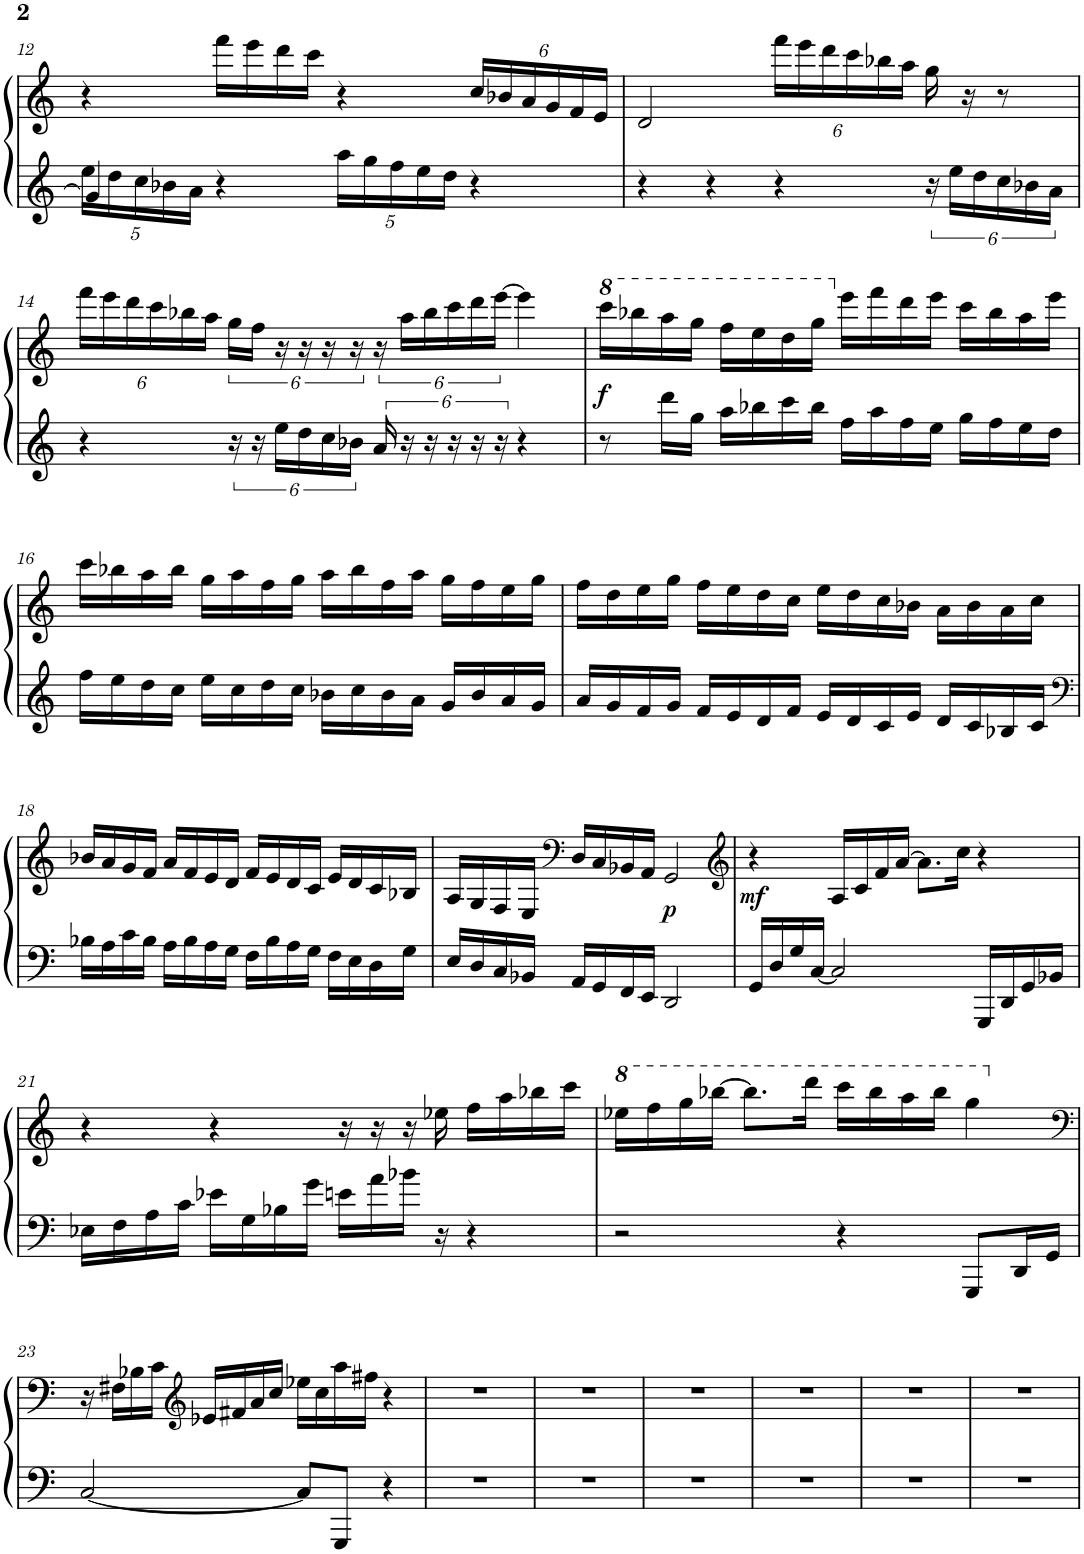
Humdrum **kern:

**kern	**kern	**dynam
*part1	*part1	*part1
*staff2	*staff1	*staff1/2
*I"Piano	*	*
*I'Pno.	*	*
!!LO:PB:g=z
*clefG2	*clefG2	*
*k[]	*k[]	*
*M4/4	*M4/4	*
=12	=12	=12
*^	*	*
*	*Xbrackettup	*	*
4g/]	20ee\LL	4r	.
.	20dd\	.	.
.	20cc\	.	.
.	20b-X\	.	.
.	20a\JJ	.	.
4r	2.ryy	16fff\LL	.
.	.	16eee\	.
.	.	16ddd\	.
.	.	16ccc\JJ	.
20aa\LL	.	4r	.
20gg\	.	.	.
20ff\	.	.	.
20ee\	.	.	.
20dd\JJ	.	.	.
*	*	*Xbrackettup	*
4r	.	24cc/LL	.
.	.	24b-X/	.
.	.	24a/	.
.	.	24g/	.
.	.	24f/	.
.	.	24e/JJ	.
*v	*v	*	*
=13	=13	=13
4r	2d/	.
4r	.	.
4r	24fff\LL	.
.	24eee\	.
.	24ddd\	.
.	24ccc\	.
.	24bb-X\	.
.	24aa\JJ	.
*brackettup	*	*
24r	16gg\	.
24ee\LL	.	.
.	16r	.
24dd\	.	.
24cc\	8r	.
24b-X\	.	.
24a\JJ	.	.
!!LO:LB:g=z
=14	=14	=14
4r	24fff\LL	.
.	24eee\	.
.	24ddd\	.
.	24ccc\	.
.	24bb-X\	.
.	24aa\JJ	.
*	*brackettup	*
24r	24gg\LL	.
24r	24ff\JJ	.
24ee\LL	24r	.
24dd\	24r	.
24cc\	24r	.
24b-X\JJ	24r	.
24a/	24r	.
24r	24aa\LL	.
24r	24bb-\	.
24r	24ccc\	.
24r	24ddd\	.
24r	[24eee\JJ	.
4r	4eee\]	.
=15	=15	=15
*	*8va	*
!	!	!LO:DY:b
8r	16cccc\LL	f
.	16bbb-X\	.
16ddd\LL	16aaa\	.
16gg\JJ	16ggg\JJ	.
16aa\LL	16fff\LL	.
16bb-X\	16eee\	.
16ccc\	16ddd\	.
16bb-\JJ	16ggg\JJ	.
*	*X8va	*
16ff\LL	16eee\LL	.
16aa\	16fff\	.
16ff\	16ddd\	.
16ee\JJ	16eee\JJ	.
16gg\LL	16ccc\LL	.
16ff\	16bb-\	.
16ee\	16aa\	.
16dd\JJ	16eee\JJ	.
!!LO:LB:g=z
=16	=16	=16
16ff\LL	16ccc\LL	.
16ee\	16bb-X\	.
16dd\	16aa\	.
16cc\JJ	16bb-\JJ	.
16ee\LL	16gg\LL	.
16cc\	16aa\	.
16dd\	16ff\	.
16cc\JJ	16gg\JJ	.
16b-X\LL	16aa\LL	.
16cc\	16bb-\	.
16b-\	16ff\	.
16a\JJ	16aa\JJ	.
16g/LL	16gg\LL	.
16b-/	16ff\	.
16a/	16ee\	.
16g/JJ	16gg\JJ	.
=17	=17	=17
16a/LL	16ff\LL	.
16g/	16dd\	.
16f/	16ee\	.
16g/JJ	16gg\JJ	.
16f/LL	16ff\LL	.
16e/	16ee\	.
16d/	16dd\	.
16f/JJ	16cc\JJ	.
16e/LL	16ee\LL	.
16d/	16dd\	.
16c/	16cc\	.
16e/JJ	16b-X\JJ	.
16d/LL	16a\LL	.
16c/	16b-\	.
16B-X/	16a\	.
16c/JJ	16cc\JJ	.
!!LO:LB:g=z
=18	=18	=18
*clefF4	*	*
16B-X\LL	16b-X/LL	.
16A\	16a/	.
16c\	16g/	.
16B-\JJ	16f/JJ	.
16A\LL	16a/LL	.
16B-\	16f/	.
16A\	16e/	.
16G\JJ	16d/JJ	.
16F\LL	16f/LL	.
16B-\	16e/	.
16A\	16d/	.
16G\JJ	16c/JJ	.
16F\LL	16e/LL	.
16E\	16d/	.
16D\	16c/	.
16G\JJ	16B-X/JJ	.
=19	=19	=19
16E/LL	16A/LL	.
16D/	16G/	.
16C/	16F/	.
16BB-X/JJ	16E/JJ	.
*	*clefF4	*
16AA/LL	16D/LL	.
16GG/	16C/	.
16FF/	16BB-X/	.
16EE/JJ	16AA/JJ	.
!	!	!LO:DY:b
2DD/	2GG/	p
=20	=20	=20
*	*clefG2	*
!	!	!LO:DY:b
16GG/LL	4r	mf
16D/	.	.
16G/	.	.
[16C/JJ	.	.
2C/]	16A/LL	.
.	16c/	.
.	16f/	.
.	[16a/JJ	.
.	8.a\L]	.
.	16cc\Jk	.
16GGG/LL	4r	.
16DD/	.	.
16GG/	.	.
16BB-X/JJ	.	.
!!LO:LB:g=z
=21	=21	=21
16E-X\LL	4r	.
16F\	.	.
16A\	.	.
16c\JJ	.	.
16e-X\LL	4r	.
16G\	.	.
16B-X\	.	.
16g\JJ	.	.
16en\LL	16r	.
16a\	16r	.
16b-X\JJ	16r	.
16r	16ee-X\	.
4r	16ff\LL	.
.	16aa\	.
.	16bb-X\	.
.	16ccc\JJ	.
=22	=22	=22
*	*8va	*
2r	16eee-X\LL	.
.	16fff\	.
.	16ggg\	.
.	[16bbb-X\JJ	.
.	8.bbb-\L]	.
.	16dddd\Jk	.
4r	16cccc\LL	.
.	16bbb-\	.
.	16aaa\	.
.	16bbb-\JJ	.
8GGG/L	4ggg\	.
16DD/L	.	.
16GG/JJ	.	.
!!LO:LB:g=z
=23	=23	=23
*	*clefF4	*
*	*X8va	*
[2C/	16r	.
.	16F#X\LL	.
.	16B-X\	.
.	16c\JJ	.
*	*clefG2	*
.	16e-X/LL	.
.	16f#X/	.
.	16a/	.
.	16cc/JJ	.
8C/L]	16ee-X\LL	.
.	16cc\	.
8GGG/J	16aa\	.
.	16ff#X\JJ	.
4r	4r	.
=24	=24	=24
1r	1r	.
=25	=25	=25
1r	1r	.
=26	=26	=26
1r	1r	.
=27	=27	=27
1r	1r	.
=28	=28	=28
1r	1r	.
=29	=29	=29
1r	1r	.
=	=	=
*-	*-	*-
